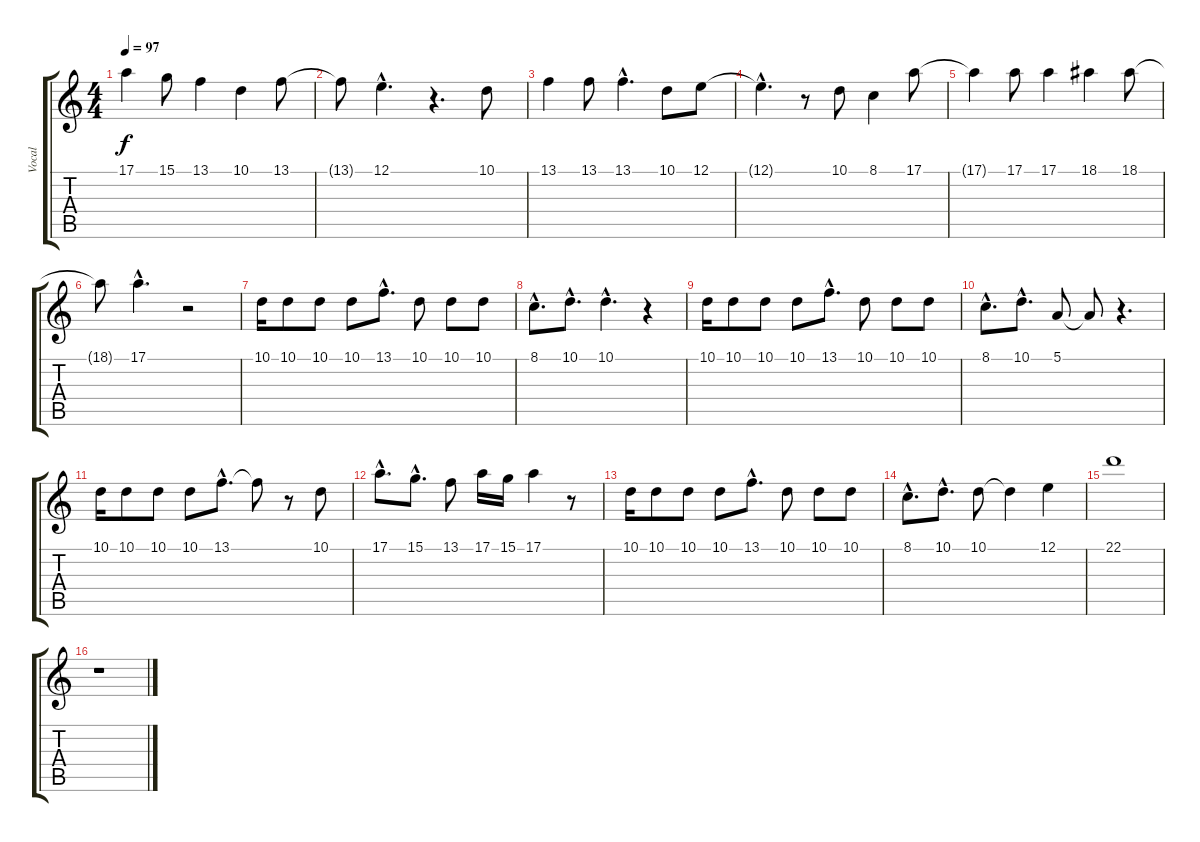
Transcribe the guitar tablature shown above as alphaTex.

\track ("Vocal" "Vocal") {instrument lead6voice}
\staff {score tabs}
\tuning (E4 B3 G3 D3 A2 E2) {hide}
\ts (4 4)
\tempo 97
\clef g2
\ks c
17.1{t}.4{dy f} 15.1.8 13.1.4 10.1.4 13.1.8 |
13.1{t}.8 12.1{hac}.4{d} r.4{d} 10.1.8 |
13.1.4 13.1.8 13.1{hac}.4{d} 10.1.8 12.1.8 |
12.1{hac t}.4{d} r.8 10.1.8 8.1.4 17.1.8 |
17.1{t}.4 17.1.8 17.1.4 18.1.4 18.1.8 |
18.1{t}.8 17.1{hac}.4{d} r.2 |
10.1.16 10.1.8 10.1.8 10.1.8 13.1{hac}.8{d} 10.1.8 10.1.8 10.1.8 |
8.1{hac}.8{d} 10.1{hac}.8{d} 10.1{hac}.4{d} r.4 |
10.1.16 10.1.8 10.1.8 10.1.8 13.1{hac}.8{d} 10.1.8 10.1.8 10.1.8 |
8.1{hac}.8{d} 10.1{hac}.8{d} 5.1.8 5.1{t}.8 r.4{d} |
10.1.16 10.1.8 10.1.8 10.1.8 13.1{hac}.8{d} 13.1{t}.8 r.8 10.1.8 |
17.1{hac}.8{d} 15.1{hac}.8{d} 13.1.8 17.1.16 15.1.16 17.1.4 r.8 |
10.1.16 10.1.8 10.1.8 10.1.8 13.1{hac}.8{d} 10.1.8 10.1.8 10.1.8 |
8.1{hac}.8{d} 10.1{hac}.8{d} 10.1.8 10.1{t}.4 12.1.4 |
22.1.1 |
r.1
